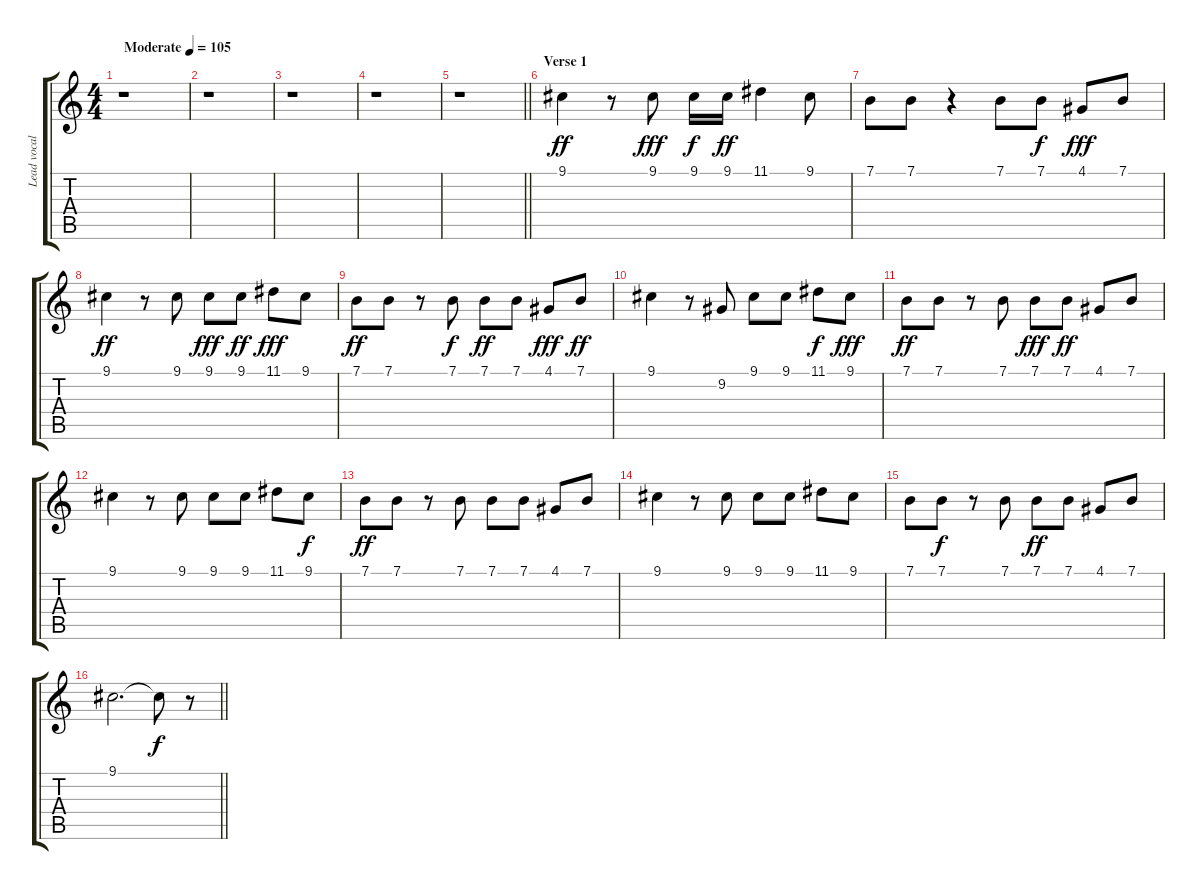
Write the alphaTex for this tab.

\track ("Lead vocals" "Lead vocal") {instrument harmonica}
\staff {score tabs}
\tuning (E4 B3 G3 D3 A2 E2) {hide}
\ts (4 4)
\tempo (105 "Moderate")
\clef g2
\ks c
r.1{dy ff instrument harmonica} |
r.1 |
r.1 |
r.1 |
\barLineRight lightlight
r.1 |
\section ("" "Verse 1")
9.1.4 r.8 9.1.8{dy fff} 9.1.16{dy f} 9.1.16{dy ff} 11.1.4 9.1.8 |
7.1.8 7.1.8 r.4 7.1.8 7.1.8{dy f} 4.1.8{dy fff} 7.1.8 |
9.1.4{dy ff} r.8 9.1.8 9.1.8{dy fff} 9.1.8{dy ff} 11.1.8{dy fff} 9.1.8 |
7.1.8{dy ff} 7.1.8 r.8 7.1.8{dy f} 7.1.8{dy ff} 7.1.8 4.1.8{dy fff} 7.1.8{dy ff} |
9.1.4 r.8 9.2.8 9.1.8 9.1.8 11.1.8{dy f} 9.1.8{dy fff} |
7.1.8{dy ff} 7.1.8 r.8 7.1.8 7.1.8{dy fff} 7.1.8{dy ff} 4.1.8 7.1.8 |
9.1.4 r.8 9.1.8 9.1.8 9.1.8 11.1.8 9.1.8{dy f} |
7.1.8{dy ff} 7.1.8 r.8 7.1.8 7.1.8 7.1.8 4.1.8 7.1.8 |
9.1.4 r.8 9.1.8 9.1.8 9.1.8 11.1.8 9.1.8 |
7.1.8 7.1.8{dy f} r.8 7.1.8 7.1.8{dy ff} 7.1.8 4.1.8 7.1.8 |
\barLineRight lightlight
9.1.2{d} 9.1{t}.8{dy f} r.8
